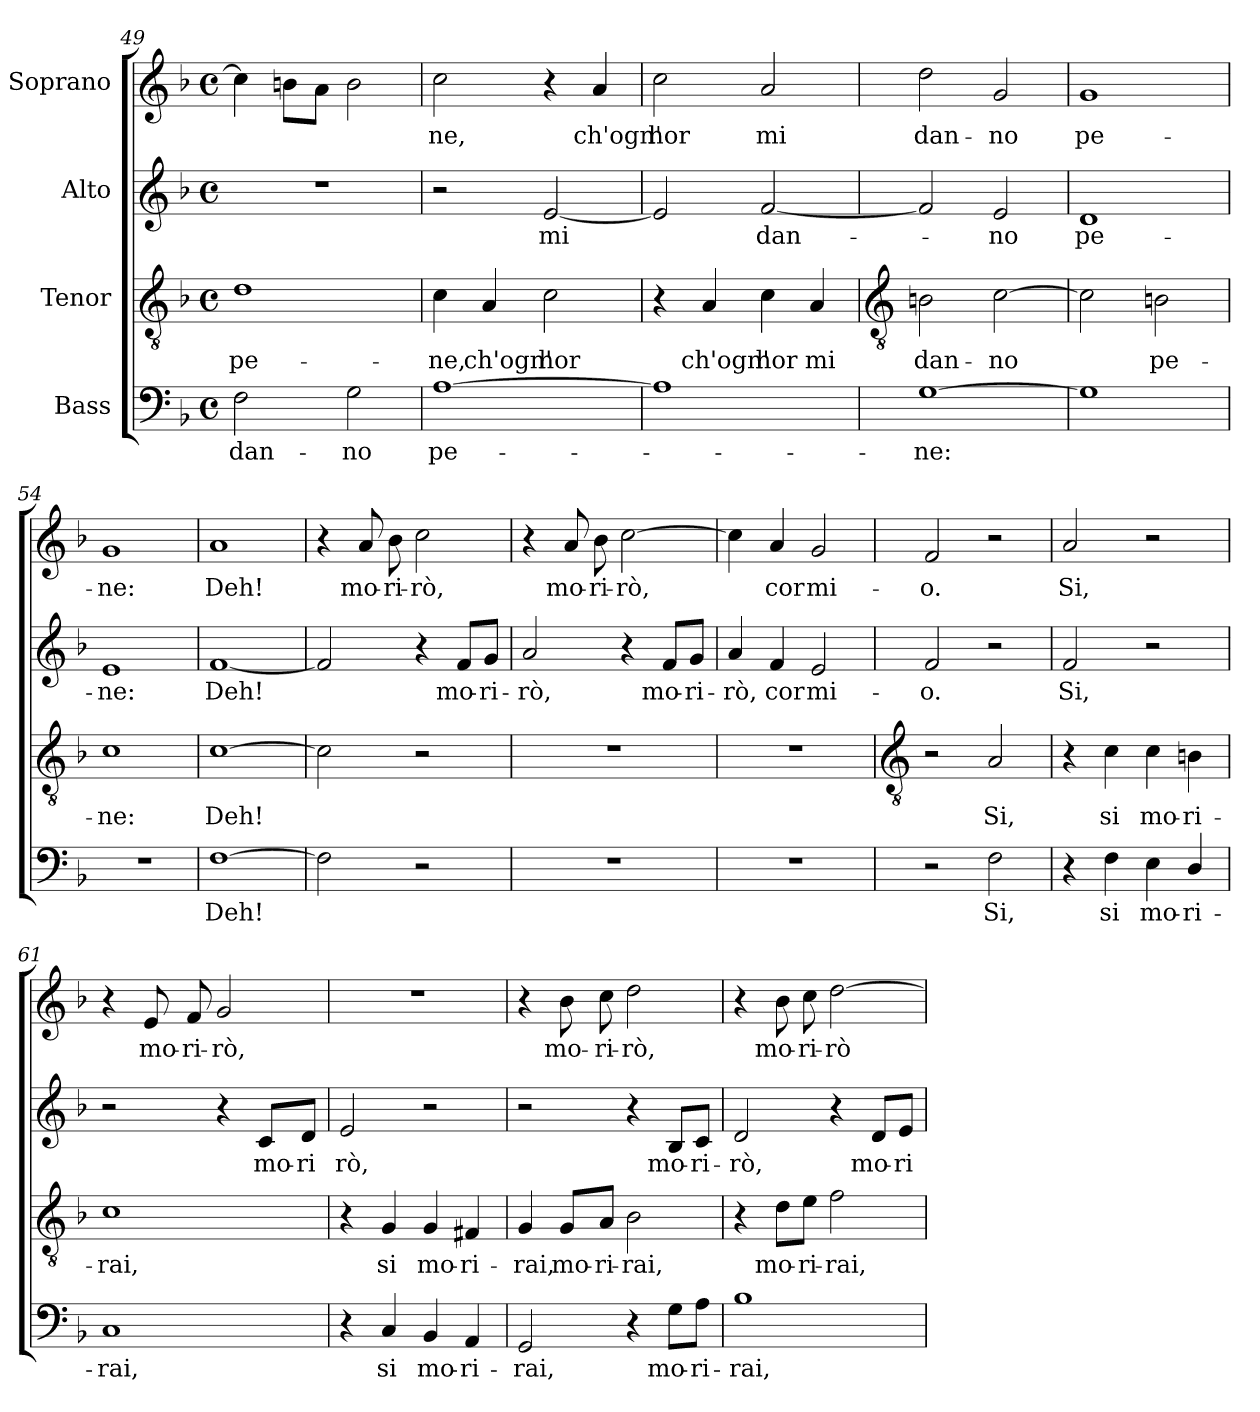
**kern	**text	**kern	**text	**kern	**text	**kern	**text
*part4	*part4	*part3	*part3	*part2	*part2	*part1	*part1
*staff4	*staff4	*staff3	*staff3	*staff2	*staff2	*staff1	*staff1
*I"Bass	*	*I"Tenor	*	*I"Alto	*	*I"Soprano	*
*clefF4	*	*clefGv2	*	*clefG2	*	*clefG2	*
*k[b-]	*	*k[b-]	*	*k[b-]	*	*k[b-]	*
*F:	*	*F:	*	*F:	*	*F:	*
*M4/4	*	*M4/4	*	*M4/4	*	*M4/4	*
*met(c)	*	*met(c)	*	*met(c)	*	*met(c)	*
=49	=49	=49	=49	=49	=49	=49	=49
!	!LO:LY:b	!	!LO:LY:b	!	!	!	!
2F	dan-	1d	pe-	1r	.	4cc]	.
.	.	.	.	.	.	8bn\L	.
.	.	.	.	.	.	8a\J	.
!	!LO:LY:b	!	!	!	!	!	!
2G	-no	.	.	.	.	2b	.
=50	=50	=50	=50	=50	=50	=50	=50
!	!LO:LY:b	!	!LO:LY:b	!	!	!	!LO:LY:b
[1A	pe-	4c	-ne,	2r	.	2cc	ne,
!	!	!	!LO:LY:b	!	!	!	!
.	.	4A	ch'ogn'	.	.	.	.
!	!	!	!LO:LY:b	!	!LO:LY:b	!	!
.	.	2c	hor	[2e	mi	4r	.
!	!	!	!	!	!	!	!LO:LY:b
.	.	.	.	.	.	4a	ch'ogn'
=51	=51	=51	=51	=51	=51	=51	=51
!	!	!	!	!	!	!	!LO:LY:b
1A]	.	4r	.	2e]	.	2cc	hor
!	!	!	!LO:LY:b	!	!	!	!
.	.	4A	ch'ogn'	.	.	.	.
!	!	!	!LO:LY:b	!	!LO:LY:b	!	!LO:LY:b
.	.	4c	hor	[2f	dan-	2a	mi
!	!	!	!LO:LY:b	!	!	!	!
.	.	4A	mi	.	.	.	.
!!LO:LB:g=z
=52	=52	=52	=52	=52	=52	=52	=52
*	*	*clefGv2	*	*	*	*	*
!	!LO:LY:b	!	!LO:LY:b	!	!	!	!LO:LY:b
[1G	ne:	2Bn	dan-	2f]	.	2dd	dan-
!	!	!	!LO:LY:b	!	!LO:LY:b	!	!LO:LY:b
.	.	[2c	-no	2e	no	2g	-no
=53	=53	=53	=53	=53	=53	=53	=53
!	!	!	!	!	!LO:LY:b	!	!LO:LY:b
1G]	.	2c]	.	1d	pe-	1g	pe-
!	!	!	!LO:LY:b	!	!	!	!
.	.	2Bn	pe-	.	.	.	.
=54	=54	=54	=54	=54	=54	=54	=54
!	!	!	!LO:LY:b	!	!LO:LY:b	!	!LO:LY:b
1r	.	1c	-ne:	1e	-ne:	1g	-ne:
=55	=55	=55	=55	=55	=55	=55	=55
!	!LO:LY:b	!	!LO:LY:b	!	!LO:LY:b	!	!LO:LY:b
[1F	Deh!	[1c	Deh!	[1f	Deh!	1a	Deh!
=56	=56	=56	=56	=56	=56	=56	=56
2F]	.	2c]	.	2f]	.	4r	.
!	!	!	!	!	!	!	!LO:LY:b
.	.	.	.	.	.	8a	mo-
!	!	!	!	!	!	!	!LO:LY:b
.	.	.	.	.	.	8b-	-ri-
!	!	!	!	!	!	!	!LO:LY:b
2r	.	2r	.	4r	.	2cc	-rò,
!	!	!	!	!	!LO:LY:b	!	!
.	.	.	.	8f/L	mo-	.	.
!	!	!	!	!	!LO:LY:b	!	!
.	.	.	.	8g/J	-ri-	.	.
=57	=57	=57	=57	=57	=57	=57	=57
!	!	!	!	!	!LO:LY:b	!	!
1r	.	1r	.	2a	-rò,	4r	.
!	!	!	!	!	!	!	!LO:LY:b
.	.	.	.	.	.	8a	mo-
!	!	!	!	!	!	!	!LO:LY:b
.	.	.	.	.	.	8b-	-ri-
!	!	!	!	!	!	!	!LO:LY:b
.	.	.	.	4r	.	[2cc	-rò,
!	!	!	!	!	!LO:LY:b	!	!
.	.	.	.	8f/L	mo-	.	.
!	!	!	!	!	!LO:LY:b	!	!
.	.	.	.	8g/J	-ri-	.	.
=58	=58	=58	=58	=58	=58	=58	=58
!	!	!	!	!	!LO:LY:b	!	!
1r	.	1r	.	4a	-rò,	4cc]	.
!	!	!	!	!	!LO:LY:b	!	!LO:LY:b
.	.	.	.	4f	cor	4a	cor
!	!	!	!	!	!LO:LY:b	!	!LO:LY:b
.	.	.	.	2e	mi-	2g	mi-
!!LO:LB:g=z
=59	=59	=59	=59	=59	=59	=59	=59
*	*	*clefGv2	*	*	*	*	*
!	!	!	!	!	!LO:LY:b	!	!LO:LY:b
2r	.	2r	.	2f	-o.	2f	-o.
!	!LO:LY:b	!	!LO:LY:b	!	!	!	!
2F	Si,	2A	Si,	2r	.	2r	.
=60	=60	=60	=60	=60	=60	=60	=60
!	!	!	!	!	!LO:LY:b	!	!LO:LY:b
4r	.	4r	.	2f	Si,	2a	Si,
!	!LO:LY:b	!	!LO:LY:b	!	!	!	!
4F	si	4c	si	.	.	.	.
!	!LO:LY:b	!	!LO:LY:b	!	!	!	!
4E	mo-	4c	mo-	2r	.	2r	.
!	!LO:LY:b	!	!LO:LY:b	!	!	!	!
4D/	-ri-	4Bn	-ri-	.	.	.	.
=61	=61	=61	=61	=61	=61	=61	=61
!	!LO:LY:b	!	!LO:LY:b	!	!	!	!
1C	-rai,	1c	-rai,	2r	.	4r	.
!	!	!	!	!	!	!	!LO:LY:b
.	.	.	.	.	.	8e	mo-
!	!	!	!	!	!	!	!LO:LY:b
.	.	.	.	.	.	8f	-ri-
!	!	!	!	!	!	!	!LO:LY:b
.	.	.	.	4r	.	2g	-rò,
!	!	!	!	!	!LO:LY:b	!	!
.	.	.	.	8c/L	mo-	.	.
!	!	!	!	!	!LO:LY:b	!	!
.	.	.	.	8d/J	-ri	.	.
=62	=62	=62	=62	=62	=62	=62	=62
!	!	!	!	!	!LO:LY:b	!	!
4r	.	4r	.	2e	rò,	1r	.
!	!LO:LY:b	!	!LO:LY:b	!	!	!	!
4C	si	4G	si	.	.	.	.
!	!LO:LY:b	!	!LO:LY:b	!	!	!	!
4BB-	mo-	4G	mo-	2r	.	.	.
!	!LO:LY:b	!	!LO:LY:b	!	!	!	!
4AA	-ri-	4F#X	-ri-	.	.	.	.
=63	=63	=63	=63	=63	=63	=63	=63
!	!LO:LY:b	!	!LO:LY:b	!	!	!	!
2GG	-rai,	4G	-rai,	2r	.	4r	.
!	!	!	!LO:LY:b	!	!	!	!LO:LY:b
.	.	8G/L	mo-	.	.	8b-	mo-
!	!	!	!LO:LY:b	!	!	!	!LO:LY:b
.	.	8A/J	-ri-	.	.	8cc	-ri-
!	!	!	!LO:LY:b	!	!	!	!LO:LY:b
4r	.	2B-	-rai,	4r	.	2dd	-rò,
!	!LO:LY:b	!	!	!	!LO:LY:b	!	!
8G\L	mo-	.	.	8B-/L	mo-	.	.
!	!LO:LY:b	!	!	!	!LO:LY:b	!	!
8A\J	-ri-	.	.	8c/J	-ri-	.	.
=64	=64	=64	=64	=64	=64	=64	=64
!	!LO:LY:b	!	!	!	!LO:LY:b	!	!
1B-	-rai,	4r	.	2d	-rò,	4r	.
!	!	!	!LO:LY:b	!	!	!	!LO:LY:b
.	.	8d\L	mo-	.	.	8b-	mo-
!	!	!	!LO:LY:b	!	!	!	!LO:LY:b
.	.	8e\J	-ri-	.	.	8cc	-ri-
!	!	!	!LO:LY:b	!	!	!	!LO:LY:b
.	.	2f	-rai,	4r	.	[2dd	-rò
!	!	!	!	!	!LO:LY:b	!	!
.	.	.	.	8d/L	mo-	.	.
!	!	!	!	!	!LO:LY:b	!	!
.	.	.	.	8e/J	-ri-	.	.
=	=	=	=	=	=	=	=
*-	*-	*-	*-	*-	*-	*-	*-
